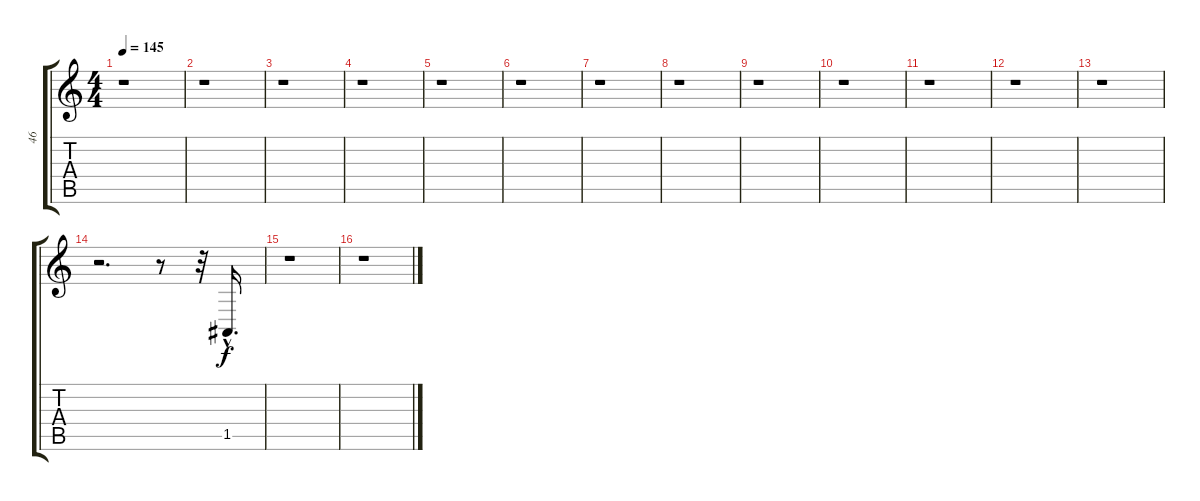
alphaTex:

\track ("46" "46") {instrument voiceoohs}
\staff {score tabs}
\tuning (E4 B3 G3 D3 A2 E2) {hide}
\ts (4 4)
\tempo 145
\clef g2
\ks c
r.1{dy mf} |
r.1 |
r.1 |
r.1 |
r.1 |
r.1 |
r.1 |
r.1 |
r.1 |
r.1 |
r.1 |
r.1 |
r.1 |
r.2{d} r.8 r.32 1.5{hac}.16{d dy f} |
r.1 |
r.1
